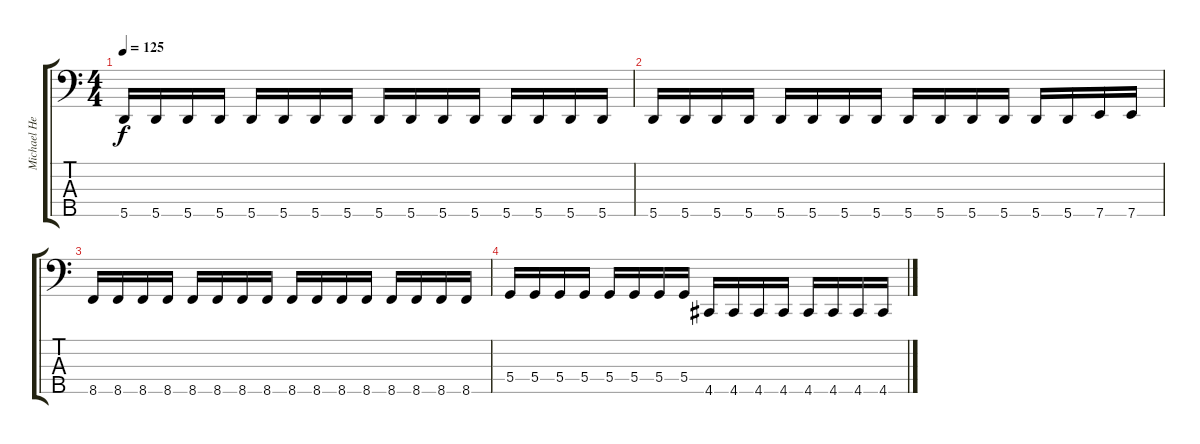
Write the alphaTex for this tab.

\track ("Michael Hedlund" "Michael He") {instrument electricbasspick}
\staff {score tabs}
\tuning (F2 C2 G1 D1 A0) {hide}
\ts (4 4)
\tempo 125
\clef f4
\ks c
5.5.16{dy f} 5.5.16 5.5.16 5.5.16 5.5.16 5.5.16 5.5.16 5.5.16 5.5.16 5.5.16 5.5.16 5.5.16 5.5.16 5.5.16 5.5.16 5.5.16 |
5.5.16 5.5.16 5.5.16 5.5.16 5.5.16 5.5.16 5.5.16 5.5.16 5.5.16 5.5.16 5.5.16 5.5.16 5.5.16 5.5.16 7.5.16 7.5.16 |
8.5.16 8.5.16 8.5.16 8.5.16 8.5.16 8.5.16 8.5.16 8.5.16 8.5.16 8.5.16 8.5.16 8.5.16 8.5.16 8.5.16 8.5.16 8.5.16 |
5.4.16 5.4.16 5.4.16 5.4.16 5.4.16 5.4.16 5.4.16 5.4.16 4.5.16 4.5.16 4.5.16 4.5.16 4.5.16 4.5.16 4.5.16 4.5.16
